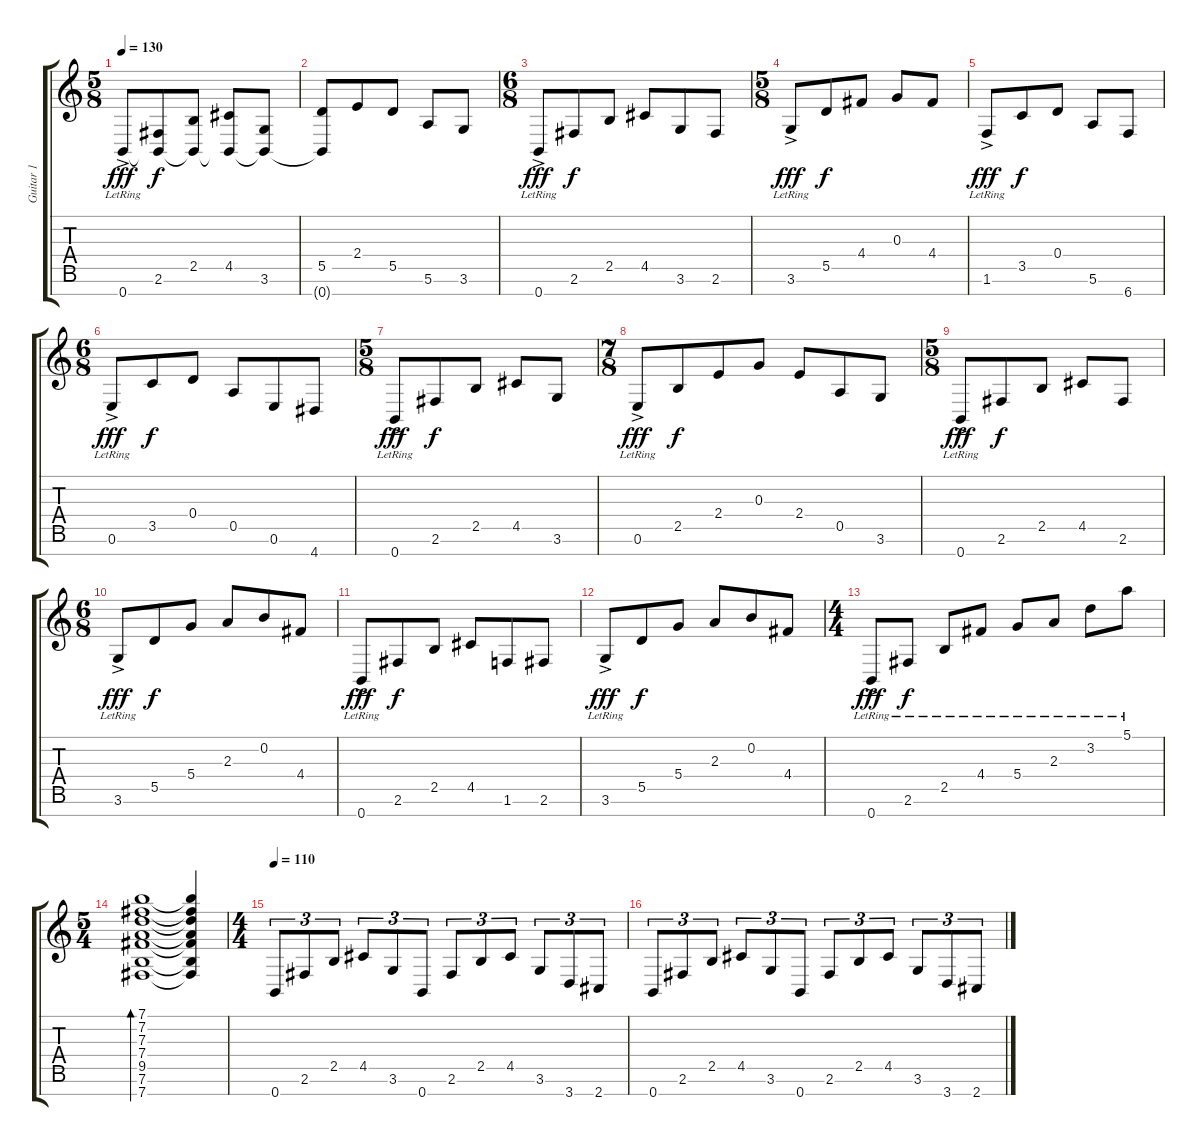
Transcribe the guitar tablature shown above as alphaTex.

\track ("Guitar 1" "Guitar 1") {instrument acousticguitarsteel}
\staff {score tabs}
\tuning (E4 B3 G3 D3 A2 E2 B1) {hide}
\ts (5 8)
\tempo 130
\clef g2
\ks c
0.7{ac lr}.8{dy fff} (2.6 0.7{t}).8{dy f} (2.5 0.7{t}).8 (4.5 0.7{t}).8 (3.6 0.7{t}).8 |
(5.5 0.7{t}).8 2.4.8 5.5.8 5.6.8 3.6.8 |
\ts (6 8)
0.7{ac lr}.8{dy fff} 2.6.8{dy f} 2.5.8 4.5.8 3.6.8 2.6.8 |
\ts (5 8)
3.6{ac lr}.8{dy fff} 5.5.8{dy f} 4.4.8 0.3.8 4.4.8 |
1.6{ac lr}.8{dy fff} 3.5.8{dy f} 0.4.8 5.6.8 6.7.8 |
\ts (6 8)
0.6{ac lr}.8{dy fff} 3.5.8{dy f} 0.4.8 0.5.8 0.6.8 4.7.8 |
\ts (5 8)
0.7{ac lr}.8{dy fff} 2.6.8{dy f} 2.5.8 4.5.8 3.6.8 |
\ts (7 8)
0.6{ac lr}.8{dy fff} 2.5.8{dy f} 2.4.8 0.3.8 2.4.8 0.5.8 3.6.8 |
\ts (5 8)
0.7{ac lr}.8{dy fff} 2.6.8{dy f} 2.5.8 4.5.8 2.6.8 |
\ts (6 8)
3.6{ac lr}.8{dy fff} 5.5.8{dy f} 5.4.8 2.3.8 0.2.8 4.4.8 |
0.7{ac lr}.8{dy fff} 2.6.8{dy f} 2.5.8 4.5.8 1.6.8 2.6.8 |
3.6{ac lr}.8{dy fff} 5.5.8{dy f} 5.4.8 2.3.8 0.2.8 4.4.8 |
\ts (4 4)
0.7{ac lr}.8{dy fff} 2.6{lr}.8{dy f} 2.5{lr}.8 4.4{lr}.8 5.4{lr}.8 2.3{lr}.8 3.2{lr}.8 5.1{lr}.8 |
\ts (5 4)
(7.1 7.2 7.3 7.4 9.5 7.6 7.7).1{bd 240} (7.1{t} 7.2{t} 7.3{t} 7.4{t} 9.5{t} 7.6{t} 7.7{t}).4 |
\ts (4 4)
\tempo 110
0.7.8{tu (3 2)} 2.6.8{tu (3 2)} 2.5.8{tu (3 2)} 4.5.8{tu (3 2)} 3.6.8{tu (3 2)} 0.7.8{tu (3 2)} 2.6.8{tu (3 2)} 2.5.8{tu (3 2)} 4.5.8{tu (3 2)} 3.6.8{tu (3 2)} 3.7.8{tu (3 2)} 2.7.8{tu (3 2)} |
0.7.8{tu (3 2)} 2.6.8{tu (3 2)} 2.5.8{tu (3 2)} 4.5.8{tu (3 2)} 3.6.8{tu (3 2)} 0.7.8{tu (3 2)} 2.6.8{tu (3 2)} 2.5.8{tu (3 2)} 4.5.8{tu (3 2)} 3.6.8{tu (3 2)} 3.7.8{tu (3 2)} 2.7.8{tu (3 2)}
